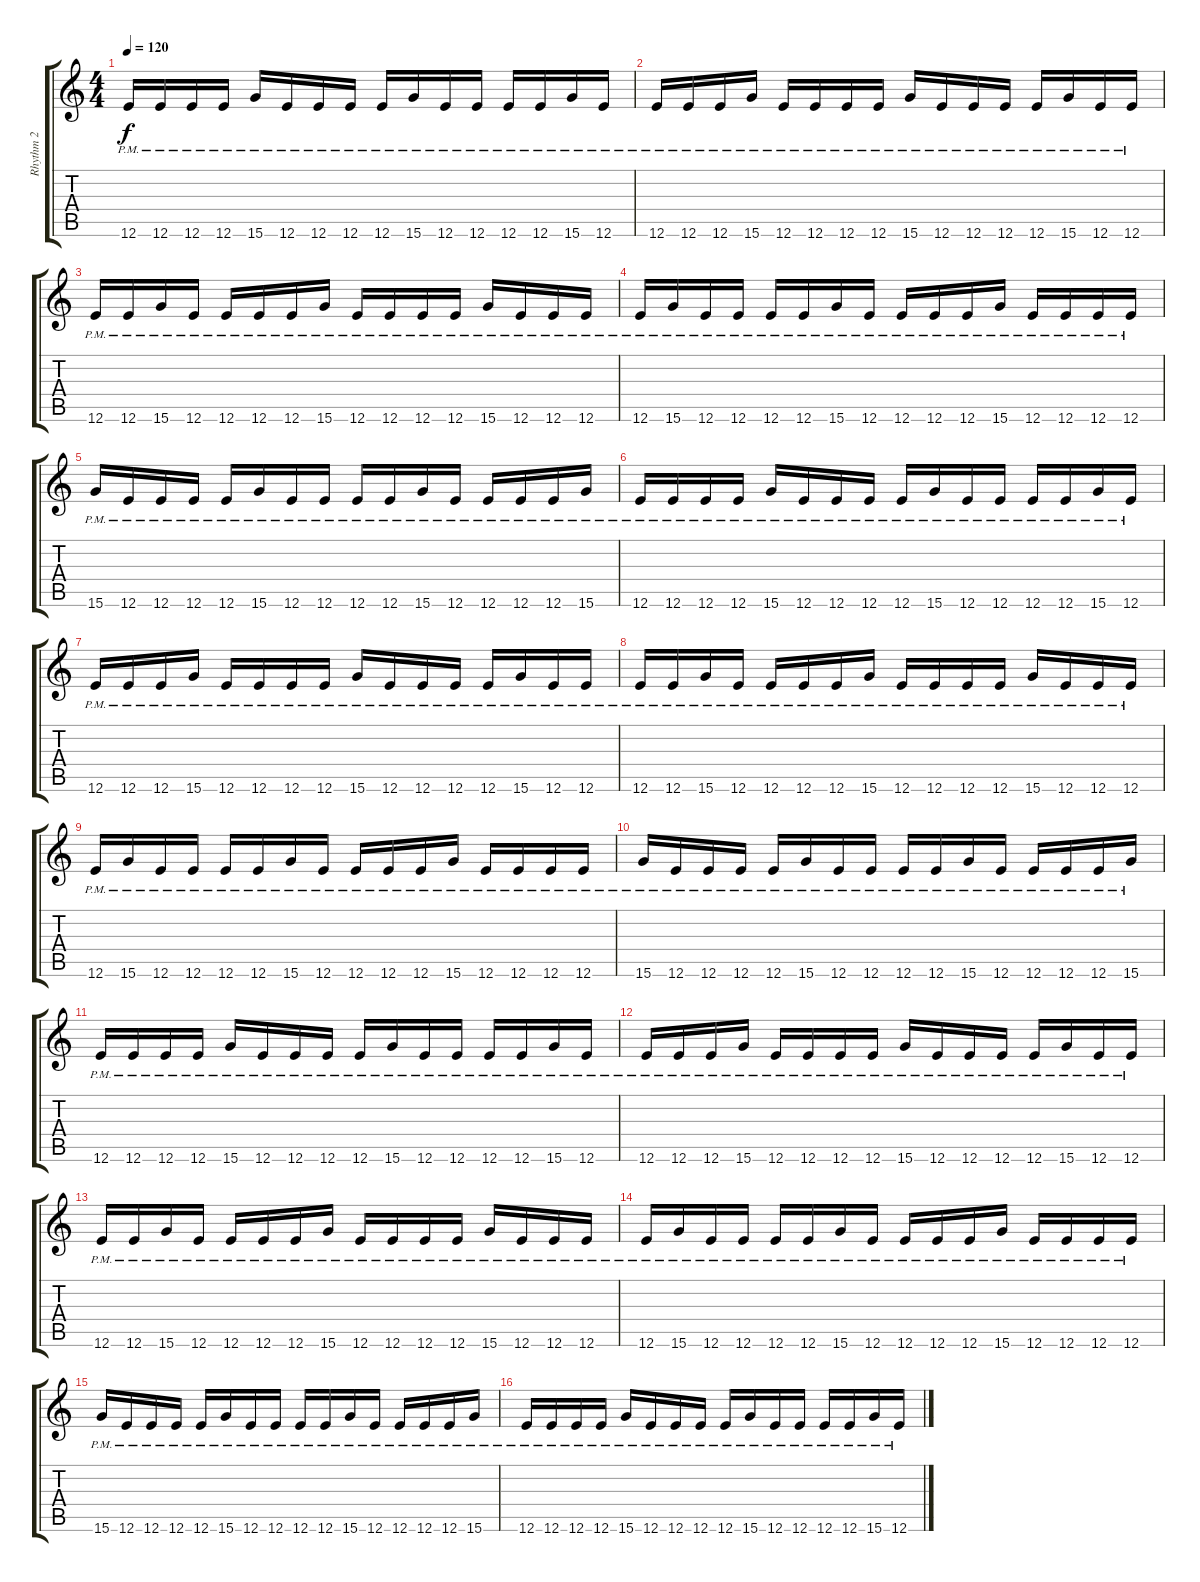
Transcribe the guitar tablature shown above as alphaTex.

\track ("Rhythm 2" "Rhythm 2") {instrument distortionguitar}
\staff {score tabs}
\tuning (E4 B3 G3 D3 A2 E2) {hide}
\ts (4 4)
\tempo 120
\clef g2
\ks c
12.6{pm}.16{dy f instrument distortionguitar} 12.6{pm}.16 12.6{pm}.16 12.6{pm}.16 15.6{pm}.16 12.6{pm}.16 12.6{pm}.16 12.6{pm}.16 12.6{pm}.16 15.6{pm}.16 12.6{pm}.16 12.6{pm}.16 12.6{pm}.16 12.6{pm}.16 15.6{pm}.16 12.6{pm}.16 |
12.6{pm}.16 12.6{pm}.16 12.6{pm}.16 15.6{pm}.16 12.6{pm}.16 12.6{pm}.16 12.6{pm}.16 12.6{pm}.16 15.6{pm}.16 12.6{pm}.16 12.6{pm}.16 12.6{pm}.16 12.6{pm}.16 15.6{pm}.16 12.6{pm}.16 12.6{pm}.16 |
12.6{pm}.16 12.6{pm}.16 15.6{pm}.16 12.6{pm}.16 12.6{pm}.16 12.6{pm}.16 12.6{pm}.16 15.6{pm}.16 12.6{pm}.16 12.6{pm}.16 12.6{pm}.16 12.6{pm}.16 15.6{pm}.16 12.6{pm}.16 12.6{pm}.16 12.6{pm}.16 |
12.6{pm}.16 15.6{pm}.16 12.6{pm}.16 12.6{pm}.16 12.6{pm}.16 12.6{pm}.16 15.6{pm}.16 12.6{pm}.16 12.6{pm}.16 12.6{pm}.16 12.6{pm}.16 15.6{pm}.16 12.6{pm}.16 12.6{pm}.16 12.6{pm}.16 12.6{pm}.16 |
15.6{pm}.16 12.6{pm}.16 12.6{pm}.16 12.6{pm}.16 12.6{pm}.16 15.6{pm}.16 12.6{pm}.16 12.6{pm}.16 12.6{pm}.16 12.6{pm}.16 15.6{pm}.16 12.6{pm}.16 12.6{pm}.16 12.6{pm}.16 12.6{pm}.16 15.6{pm}.16 |
12.6{pm}.16 12.6{pm}.16 12.6{pm}.16 12.6{pm}.16 15.6{pm}.16 12.6{pm}.16 12.6{pm}.16 12.6{pm}.16 12.6{pm}.16 15.6{pm}.16 12.6{pm}.16 12.6{pm}.16 12.6{pm}.16 12.6{pm}.16 15.6{pm}.16 12.6{pm}.16 |
12.6{pm}.16 12.6{pm}.16 12.6{pm}.16 15.6{pm}.16 12.6{pm}.16 12.6{pm}.16 12.6{pm}.16 12.6{pm}.16 15.6{pm}.16 12.6{pm}.16 12.6{pm}.16 12.6{pm}.16 12.6{pm}.16 15.6{pm}.16 12.6{pm}.16 12.6{pm}.16 |
12.6{pm}.16 12.6{pm}.16 15.6{pm}.16 12.6{pm}.16 12.6{pm}.16 12.6{pm}.16 12.6{pm}.16 15.6{pm}.16 12.6{pm}.16 12.6{pm}.16 12.6{pm}.16 12.6{pm}.16 15.6{pm}.16 12.6{pm}.16 12.6{pm}.16 12.6{pm}.16 |
12.6{pm}.16 15.6{pm}.16 12.6{pm}.16 12.6{pm}.16 12.6{pm}.16 12.6{pm}.16 15.6{pm}.16 12.6{pm}.16 12.6{pm}.16 12.6{pm}.16 12.6{pm}.16 15.6{pm}.16 12.6{pm}.16 12.6{pm}.16 12.6{pm}.16 12.6{pm}.16 |
15.6{pm}.16 12.6{pm}.16 12.6{pm}.16 12.6{pm}.16 12.6{pm}.16 15.6{pm}.16 12.6{pm}.16 12.6{pm}.16 12.6{pm}.16 12.6{pm}.16 15.6{pm}.16 12.6{pm}.16 12.6{pm}.16 12.6{pm}.16 12.6{pm}.16 15.6{pm}.16 |
12.6{pm}.16 12.6{pm}.16 12.6{pm}.16 12.6{pm}.16 15.6{pm}.16 12.6{pm}.16 12.6{pm}.16 12.6{pm}.16 12.6{pm}.16 15.6{pm}.16 12.6{pm}.16 12.6{pm}.16 12.6{pm}.16 12.6{pm}.16 15.6{pm}.16 12.6{pm}.16 |
12.6{pm}.16 12.6{pm}.16 12.6{pm}.16 15.6{pm}.16 12.6{pm}.16 12.6{pm}.16 12.6{pm}.16 12.6{pm}.16 15.6{pm}.16 12.6{pm}.16 12.6{pm}.16 12.6{pm}.16 12.6{pm}.16 15.6{pm}.16 12.6{pm}.16 12.6{pm}.16 |
12.6{pm}.16 12.6{pm}.16 15.6{pm}.16 12.6{pm}.16 12.6{pm}.16 12.6{pm}.16 12.6{pm}.16 15.6{pm}.16 12.6{pm}.16 12.6{pm}.16 12.6{pm}.16 12.6{pm}.16 15.6{pm}.16 12.6{pm}.16 12.6{pm}.16 12.6{pm}.16 |
12.6{pm}.16 15.6{pm}.16 12.6{pm}.16 12.6{pm}.16 12.6{pm}.16 12.6{pm}.16 15.6{pm}.16 12.6{pm}.16 12.6{pm}.16 12.6{pm}.16 12.6{pm}.16 15.6{pm}.16 12.6{pm}.16 12.6{pm}.16 12.6{pm}.16 12.6{pm}.16 |
15.6{pm}.16 12.6{pm}.16 12.6{pm}.16 12.6{pm}.16 12.6{pm}.16 15.6{pm}.16 12.6{pm}.16 12.6{pm}.16 12.6{pm}.16 12.6{pm}.16 15.6{pm}.16 12.6{pm}.16 12.6{pm}.16 12.6{pm}.16 12.6{pm}.16 15.6{pm}.16 |
12.6{pm}.16 12.6{pm}.16 12.6{pm}.16 12.6{pm}.16 15.6{pm}.16 12.6{pm}.16 12.6{pm}.16 12.6{pm}.16 12.6{pm}.16 15.6{pm}.16 12.6{pm}.16 12.6{pm}.16 12.6{pm}.16 12.6{pm}.16 15.6{pm}.16 12.6{pm}.16
